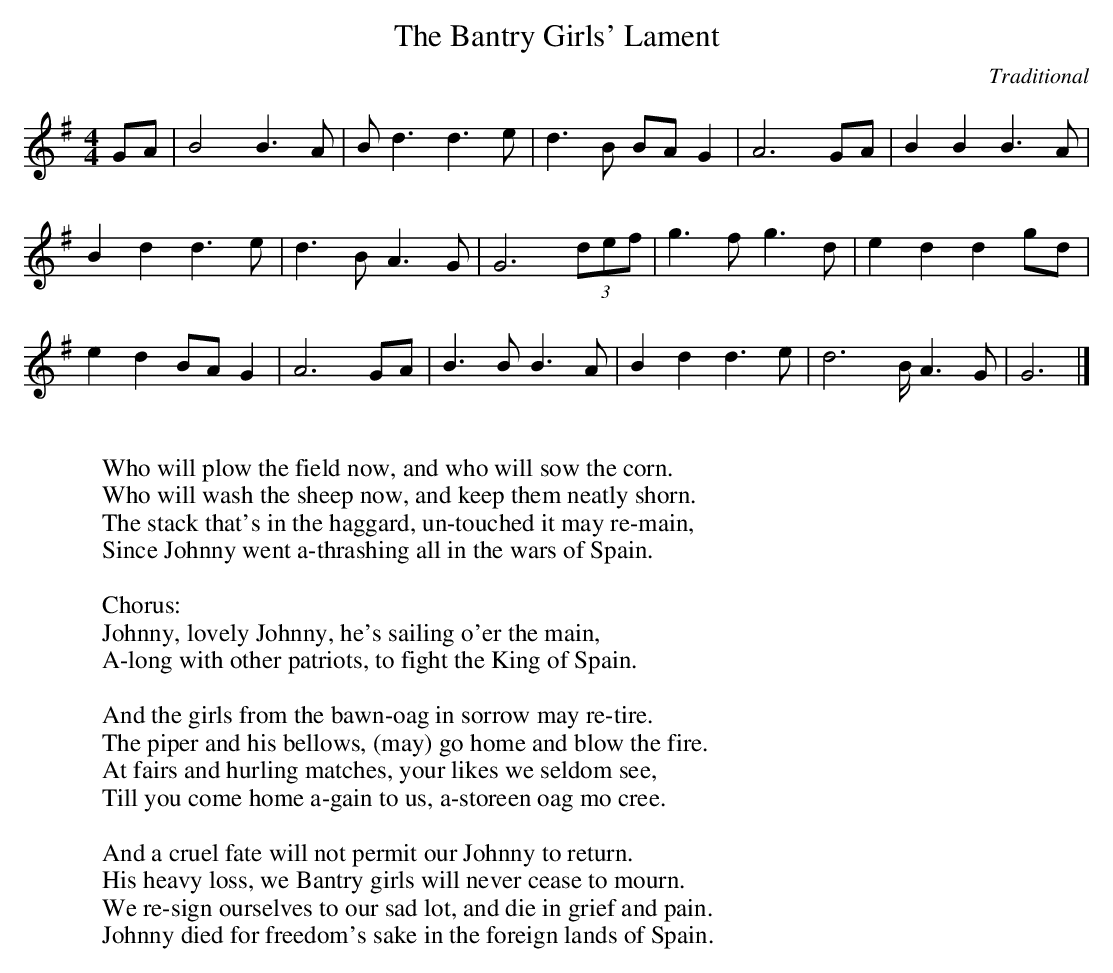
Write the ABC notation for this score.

X:1
T:The Bantry Girls' Lament
M:4/4
L:1/4
C:Traditional
K:G
G/2A/2 | B2 B>A | B<d d>e | d>B B/2A/2 G | A3 G/2A/2 | B B B>A |
B d d>e | d>B A>G | G3 (3d/2e/2f/2 | g> f g>d | e d d g/d/ |
e d B/2A/2 G | A3 G/2A/2 | B>B B>A | B d  d>e | d2>B/2 A>G | G3 |]
W:
W:Who will plow the field now, and who will sow the corn.
W:Who will wash the sheep now, and keep them neatly shorn.
W:The stack that's in the haggard, un-touched it may re-main,
W:Since Johnny went a-thrashing all in the wars of Spain.
W:
W:Chorus:
W:Johnny, lovely Johnny, he's sailing o'er the main,
W:A-long with other patriots, to fight the King of Spain.
W:
W:And the girls from the bawn-oag in sorrow may re-tire.
W:The piper and his bellows, (may) go home and blow the fire.
W:At fairs and hurling matches, your likes we seldom see,
W:Till you come home a-gain to us, a-storeen oag mo cree.
W:
W:And a cruel fate will not permit our Johnny to return.
W:His heavy loss, we Bantry girls will never cease to mourn.
W:We re-sign ourselves to our sad lot, and die in grief and pain.
W:Johnny died for freedom's sake in the foreign lands of Spain.
